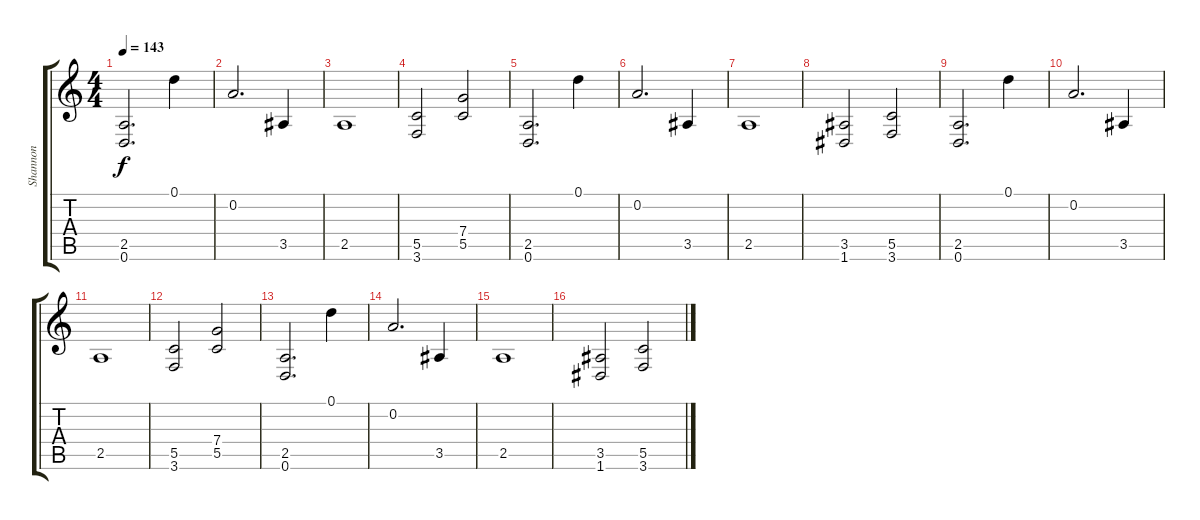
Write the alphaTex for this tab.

\track ("Shannon" "Shannon") {instrument distortionguitar}
\staff {score tabs}
\tuning (D4 A3 F3 C3 G2 D2) {hide}
\ts (4 4)
\tempo 143
\clef g2
\ks c
(2.5 0.6).2{d dy f} 0.1.4 |
0.2.2{d} 3.5.4 |
2.5.1 |
(5.5 3.6).2 (7.4 5.5).2 |
(2.5 0.6).2{d} 0.1.4 |
0.2.2{d} 3.5.4 |
2.5.1 |
(3.5 1.6).2 (5.5 3.6).2 |
(2.5 0.6).2{d} 0.1.4 |
0.2.2{d} 3.5.4 |
2.5.1 |
(5.5 3.6).2 (7.4 5.5).2 |
(2.5 0.6).2{d} 0.1.4 |
0.2.2{d} 3.5.4 |
2.5.1 |
(3.5 1.6).2 (5.5 3.6).2
